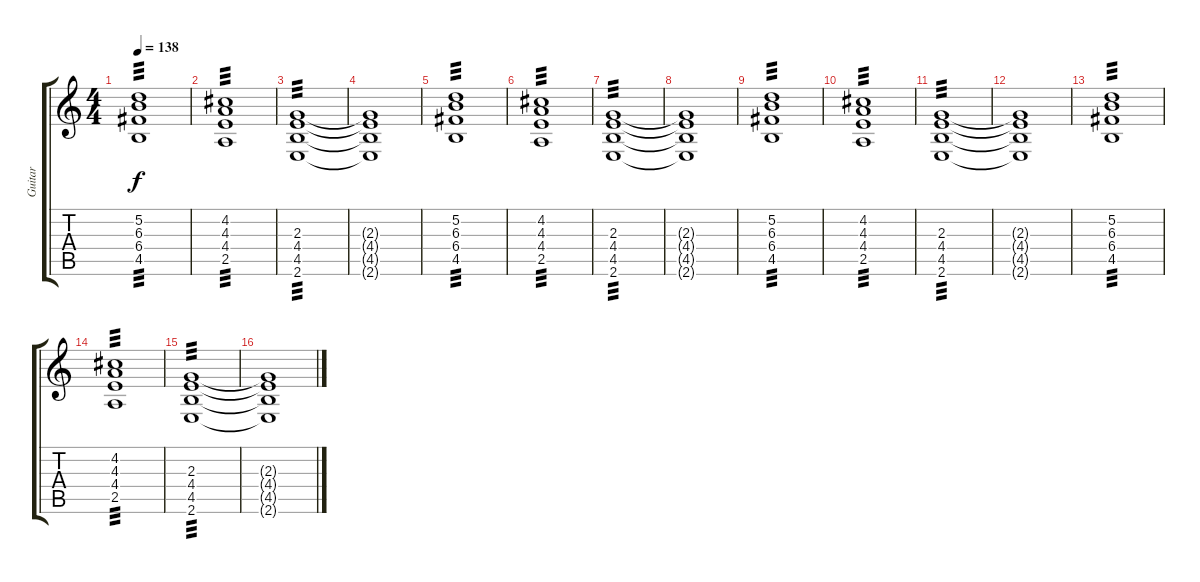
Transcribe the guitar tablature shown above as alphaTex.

\track ("Guitar" "Guitar") {instrument distortionguitar}
\staff {score tabs}
\tuning (D4 A3 F3 C3 G2 D2) {hide}
\ts (4 4)
\tempo 138
\clef g2
\ks c
(5.2 6.3 6.4 4.5).1{tp 3 dy f} |
(4.2 4.3 4.4 2.5).1{tp 3} |
(2.3 4.4 4.5 2.6).1{tp 3} |
(2.3{t} 4.4{t} 4.5{t} 2.6{t}).1 |
(5.2 6.3 6.4 4.5).1{tp 3} |
(4.2 4.3 4.4 2.5).1{tp 3} |
(2.3 4.4 4.5 2.6).1{tp 3} |
(2.3{t} 4.4{t} 4.5{t} 2.6{t}).1 |
(5.2 6.3 6.4 4.5).1{tp 3} |
(4.2 4.3 4.4 2.5).1{tp 3} |
(2.3 4.4 4.5 2.6).1{tp 3} |
(2.3{t} 4.4{t} 4.5{t} 2.6{t}).1 |
(5.2 6.3 6.4 4.5).1{tp 3} |
(4.2 4.3 4.4 2.5).1{tp 3} |
(2.3 4.4 4.5 2.6).1{tp 3} |
(2.3{t} 4.4{t} 4.5{t} 2.6{t}).1
